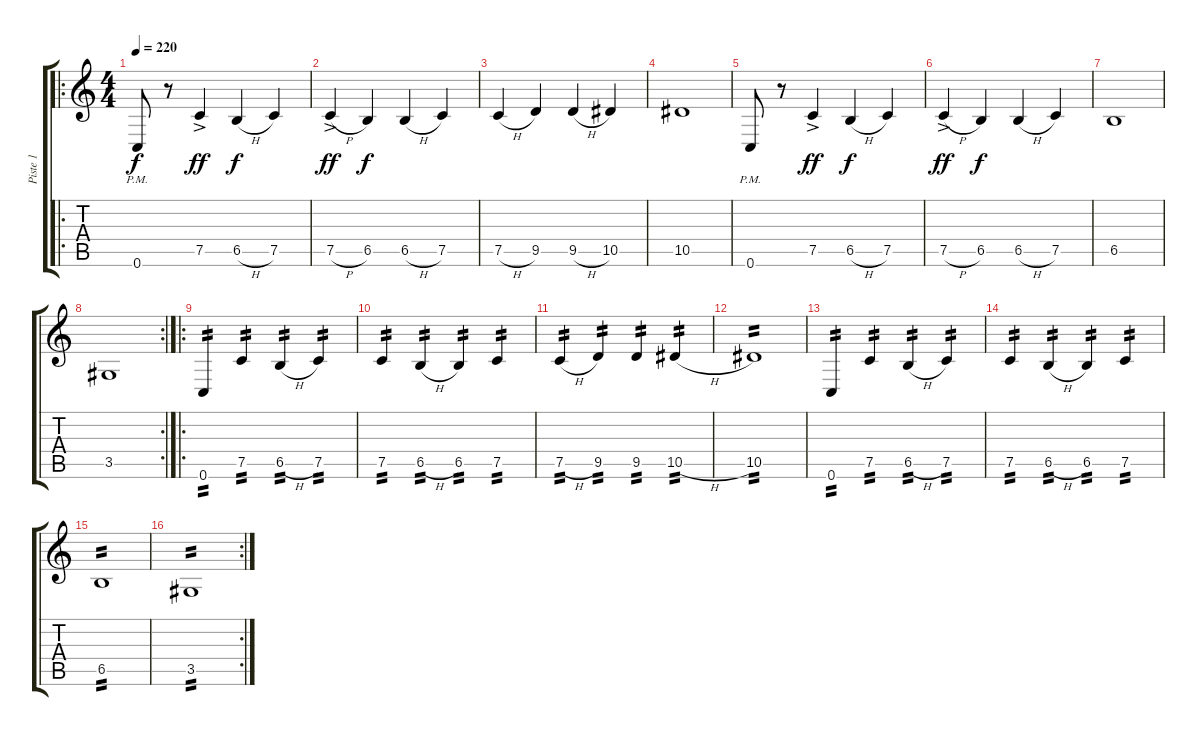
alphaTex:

\track ("Piste 1" "Piste 1") {instrument distortionguitar}
\staff {score tabs}
\tuning (C4 G3 Eb3 Bb2 F2 C2) {hide}
\ro
\ts (4 4)
\tempo 220
\clef g2
\ks c
0.6{pm}.8{dy f} r.8 7.5{ac}.4{dy ff} 6.5{h}.4{dy f} 7.5.4 |
7.5{h ac}.4{dy ff} 6.5.4{dy f} 6.5{h}.4 7.5.4 |
7.5{h}.4 9.5.4 9.5{h}.4 10.5.4 |
10.5.1 |
0.6{pm}.8 r.8 7.5{ac}.4{dy ff} 6.5{h}.4{dy f} 7.5.4 |
7.5{h ac}.4{dy ff} 6.5.4{dy f} 6.5{h}.4 7.5.4 |
6.5.1 |
\rc 2
3.5.1 |
\ro
0.6.4{tp 2} 7.5.4{tp 2} 6.5{h}.4{tp 2} 7.5.4{tp 2} |
7.5.4{tp 2} 6.5{h}.4{tp 2} 6.5.4{tp 2} 7.5.4{tp 2} |
7.5{h}.4{tp 2} 9.5.4{tp 2} 9.5.4{tp 2} 10.5{h}.4{tp 2} |
10.5.1{tp 2} |
0.6.4{tp 2} 7.5.4{tp 2} 6.5{h}.4{tp 2} 7.5.4{tp 2} |
7.5.4{tp 2} 6.5{h}.4{tp 2} 6.5.4{tp 2} 7.5.4{tp 2} |
6.5.1{tp 2} |
\rc 2
3.5.1{tp 2}
